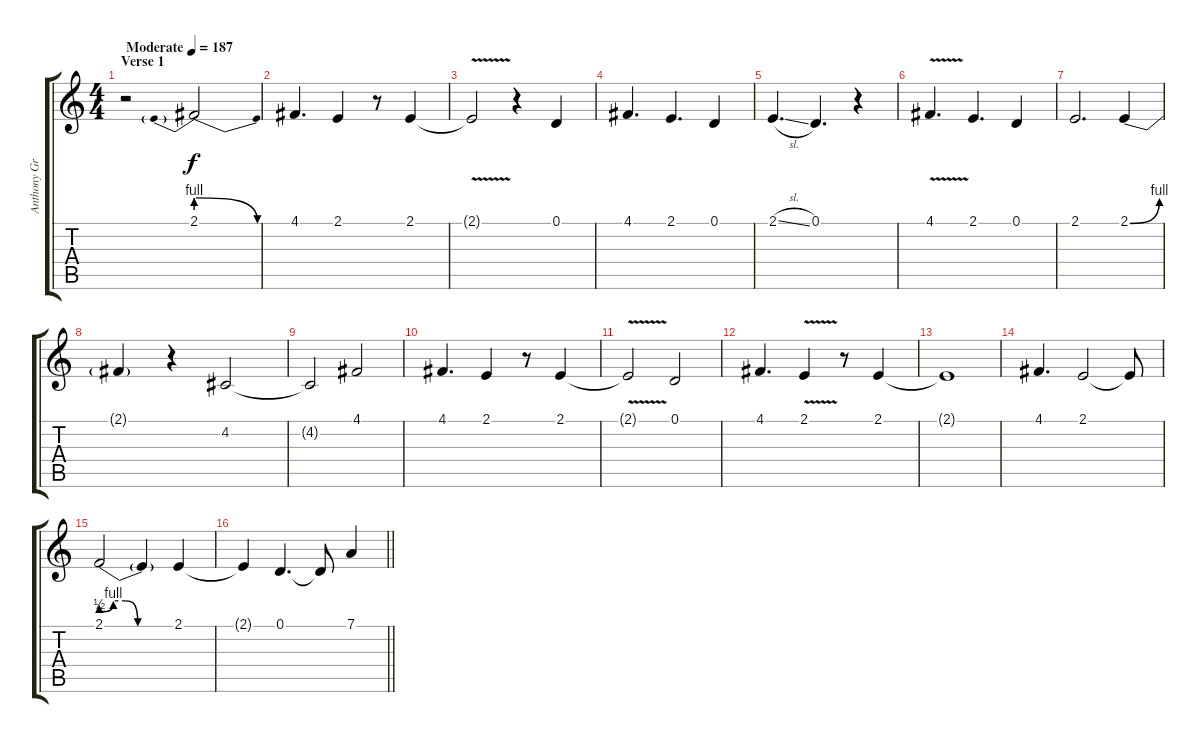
\track ("Anthony Green" "Anthony Gr") {instrument altosax}
\staff {score tabs}
\tuning (D4 A3 F3 C3 G2 D2) {hide}
\ts (4 4)
\section ("" "Verse 1")
\tempo (187 "Moderate")
\clef g2
\ks c
r.2{dy f instrument altosax} 2.1{be (prebendrelease 0 4 60 0)}.2 |
4.1.4{d} 2.1.4 r.8 2.1.4 |
2.1{v t}.2 r.4 0.1.4 |
4.1.4{d} 2.1.4{d} 0.1.4 |
2.1{sl}.4{d} 0.1.4{d} r.4 |
4.1{v}.4{d} 2.1.4{d} 0.1.4 |
2.1.2{d} 2.1{be (bend 0 0 60 4)}.4 |
2.1{t}.4 r.4 4.2.2 |
4.2{t}.2 4.1.2 |
4.1.4{d} 2.1.4 r.8 2.1.4 |
2.1{v t}.2 0.1.2 |
4.1.4{d} 2.1{v}.4 r.8 2.1.4 |
2.1{t}.1 |
4.1.4{d} 2.1.2 2.1{t}.8 |
2.1{be (custom 0 2 10 4 20 4 30 0 60 0)}.2 2.1{t}.4 2.1.4 |
\barLineRight lightlight
2.1{t}.4 0.1.4{d} 0.1{t}.8 7.1.4
